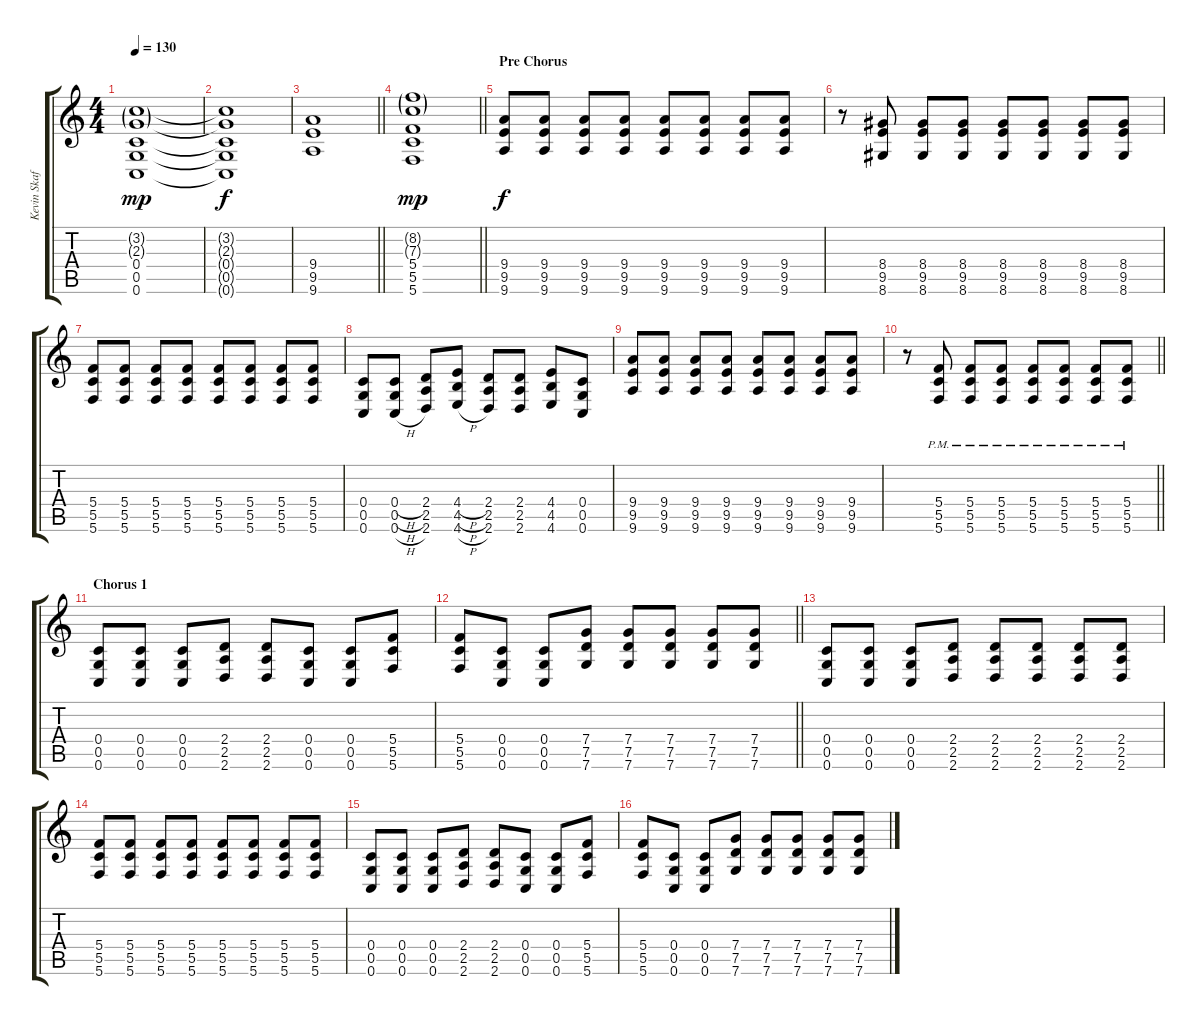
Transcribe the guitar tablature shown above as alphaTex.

\track ("Kevin Skaff [Lead Guitar]" "Kevin Skaf") {instrument distortionguitar}
\staff {score tabs}
\tuning (D4 A3 F3 C3 G2 C2) {hide}
\ts (4 4)
\tempo 130
\clef g2
\ks c
(3.2{g} 2.3{g} 0.4 0.5 0.6).1{dy mp} |
(3.2{t} 2.3{t} 0.4{t} 0.5{t} 0.6{t}).1{dy f} |
\barLineRight lightlight
(9.4 9.5 9.6).1 |
\barLineRight lightlight
(8.2{g} 7.3{g} 5.4 5.5 5.6).1{dy mp} |
\section ("" "Pre Chorus")
(9.4 9.5 9.6).8{dy f} (9.4 9.5 9.6).8 (9.4 9.5 9.6).8 (9.4 9.5 9.6).8 (9.4 9.5 9.6).8 (9.4 9.5 9.6).8 (9.4 9.5 9.6).8 (9.4 9.5 9.6).8 |
r.8 (8.4 9.5 8.6).8 (8.4 9.5 8.6).8 (8.4 9.5 8.6).8 (8.4 9.5 8.6).8 (8.4 9.5 8.6).8 (8.4 9.5 8.6).8 (8.4 9.5 8.6).8 |
(5.4 5.5 5.6).8 (5.4 5.5 5.6).8 (5.4 5.5 5.6).8 (5.4 5.5 5.6).8 (5.4 5.5 5.6).8 (5.4 5.5 5.6).8 (5.4 5.5 5.6).8 (5.4 5.5 5.6).8 |
(0.4 0.5 0.6).8 (0.4{h} 0.5{h} 0.6{h}).8 (2.4 2.5 2.6).8 (4.4{h} 4.5{h} 4.6{h}).8 (2.4 2.5 2.6).8 (2.4 2.5 2.6).8 (4.4 4.5 4.6).8 (0.4 0.5 0.6).8 |
(9.4 9.5 9.6).8 (9.4 9.5 9.6).8 (9.4 9.5 9.6).8 (9.4 9.5 9.6).8 (9.4 9.5 9.6).8 (9.4 9.5 9.6).8 (9.4 9.5 9.6).8 (9.4 9.5 9.6).8 |
\barLineRight lightlight
r.8 (5.4{pm} 5.5{pm} 5.6{pm}).8 (5.4{pm} 5.5{pm} 5.6{pm}).8 (5.4{pm} 5.5{pm} 5.6{pm}).8 (5.4{pm} 5.5{pm} 5.6{pm}).8 (5.4{pm} 5.5{pm} 5.6{pm}).8 (5.4{pm} 5.5{pm} 5.6{pm}).8 (5.4{pm} 5.5{pm} 5.6{pm}).8 |
\section ("" "Chorus 1")
(0.4 0.5 0.6).8 (0.4 0.5 0.6).8 (0.4 0.5 0.6).8 (2.4 2.5 2.6).8 (2.4 2.5 2.6).8 (0.4 0.5 0.6).8 (0.4 0.5 0.6).8 (5.4 5.5 5.6).8 |
\barLineRight lightlight
(5.4 5.5 5.6).8 (0.4 0.5 0.6).8 (0.4 0.5 0.6).8 (7.4 7.5 7.6).8 (7.4 7.5 7.6).8 (7.4 7.5 7.6).8 (7.4 7.5 7.6).8 (7.4 7.5 7.6).8 |
(0.4 0.5 0.6).8 (0.4 0.5 0.6).8 (0.4 0.5 0.6).8 (2.4 2.5 2.6).8 (2.4 2.5 2.6).8 (2.4 2.5 2.6).8 (2.4 2.5 2.6).8 (2.4 2.5 2.6).8 |
(5.4 5.5 5.6).8 (5.4 5.5 5.6).8 (5.4 5.5 5.6).8 (5.4 5.5 5.6).8 (5.4 5.5 5.6).8 (5.4 5.5 5.6).8 (5.4 5.5 5.6).8 (5.4 5.5 5.6).8 |
(0.4 0.5 0.6).8 (0.4 0.5 0.6).8 (0.4 0.5 0.6).8 (2.4 2.5 2.6).8 (2.4 2.5 2.6).8 (0.4 0.5 0.6).8 (0.4 0.5 0.6).8 (5.4 5.5 5.6).8 |
(5.4 5.5 5.6).8 (0.4 0.5 0.6).8 (0.4 0.5 0.6).8 (7.4 7.5 7.6).8 (7.4 7.5 7.6).8 (7.4 7.5 7.6).8 (7.4 7.5 7.6).8 (7.4 7.5 7.6).8
